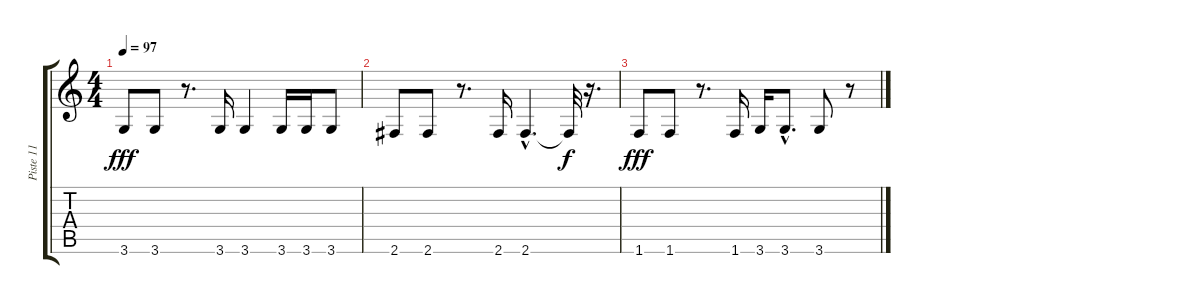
\track ("Piste 11" "Piste 11") {instrument distortionguitar}
\staff {score tabs}
\tuning (E4 B3 G3 D3 A2 E2) {hide}
\ts (4 4)
\tempo 97
\clef g2
\ks c
3.6.8{dy fff} 3.6.8 r.8{d} 3.6.16 3.6.4 3.6.16 3.6.16 3.6.8 |
2.6.8 2.6.8 r.8{d} 2.6.16 2.6{hac}.4{d} 2.6{t}.32{dy f} r.16{d} |
1.6.8{dy fff} 1.6.8 r.8{d} 1.6.16 3.6.16 3.6{hac}.8{d} 3.6.8 r.8
